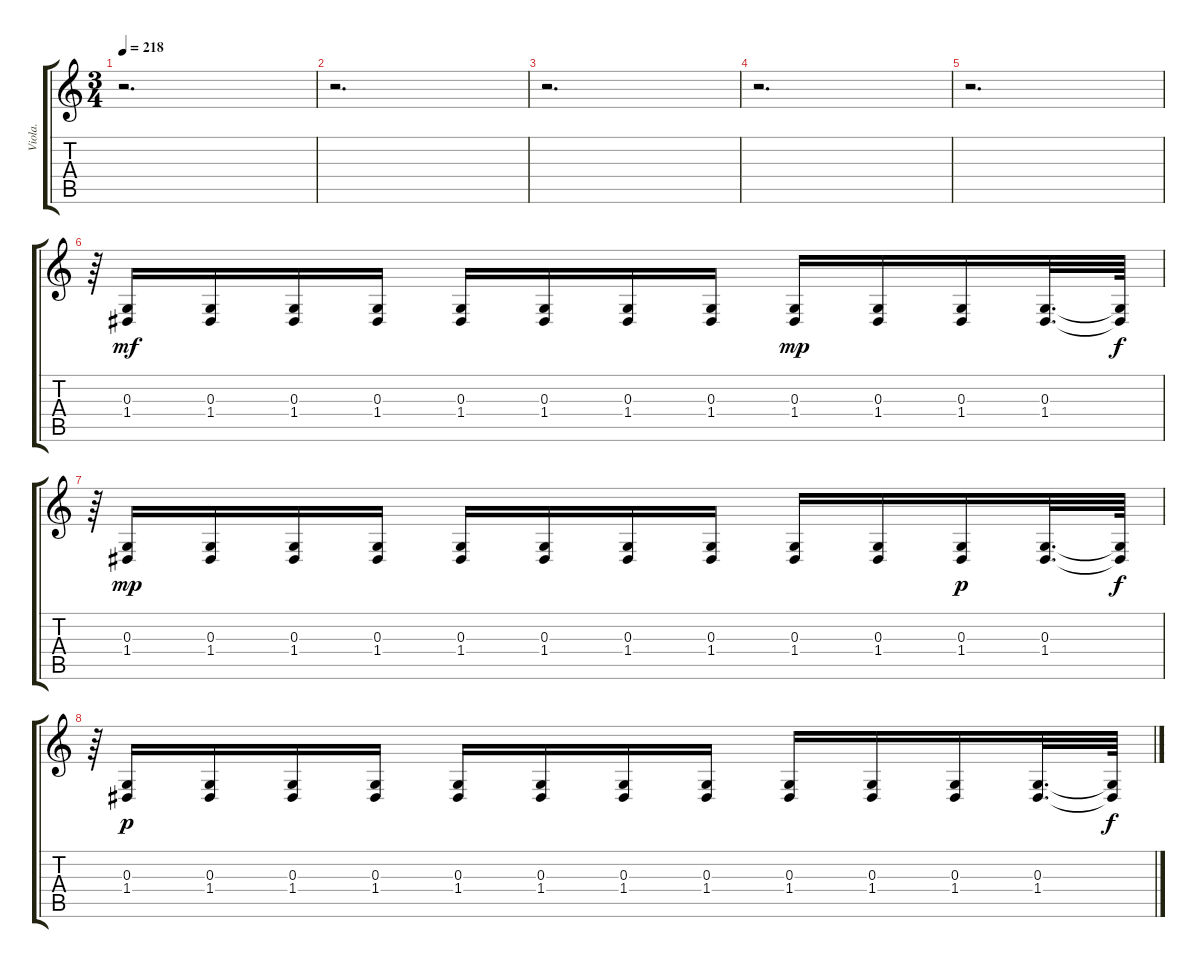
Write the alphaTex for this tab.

\track ("Viola." "Viola.") {instrument stringensemble2}
\staff {score tabs}
\tuning (E4 B3 G3 D3 A2 E2) {hide}
\ts (3 4)
\tempo 218
\clef g2
\ks c
r.2{d dy fff} |
r.2{d} |
r.2{d} |
r.2{d} |
r.2{d} |
r.64{tu (3 2)} (0.3 1.4).16{dy mf} (0.3 1.4).16 (0.3 1.4).16 (0.3 1.4).16 (0.3 1.4).16 (0.3 1.4).16 (0.3 1.4).16 (0.3 1.4).16 (0.3 1.4).16{dy mp} (0.3 1.4).16 (0.3 1.4).16 (0.3 1.4).32{d} (0.3{t} 1.4{t}).64{dy f} |
r.64{tu (3 2)} (0.3 1.4).16{dy mp} (0.3 1.4).16 (0.3 1.4).16 (0.3 1.4).16 (0.3 1.4).16 (0.3 1.4).16 (0.3 1.4).16 (0.3 1.4).16 (0.3 1.4).16 (0.3 1.4).16 (0.3 1.4).16{dy p} (0.3 1.4).32{d} (0.3{t} 1.4{t}).64{dy f} |
r.64{tu (3 2)} (0.3 1.4).16{dy p} (0.3 1.4).16 (0.3 1.4).16 (0.3 1.4).16 (0.3 1.4).16 (0.3 1.4).16 (0.3 1.4).16 (0.3 1.4).16 (0.3 1.4).16 (0.3 1.4).16 (0.3 1.4).16 (0.3 1.4).32{d} (0.3{t} 1.4{t}).64{dy f}
